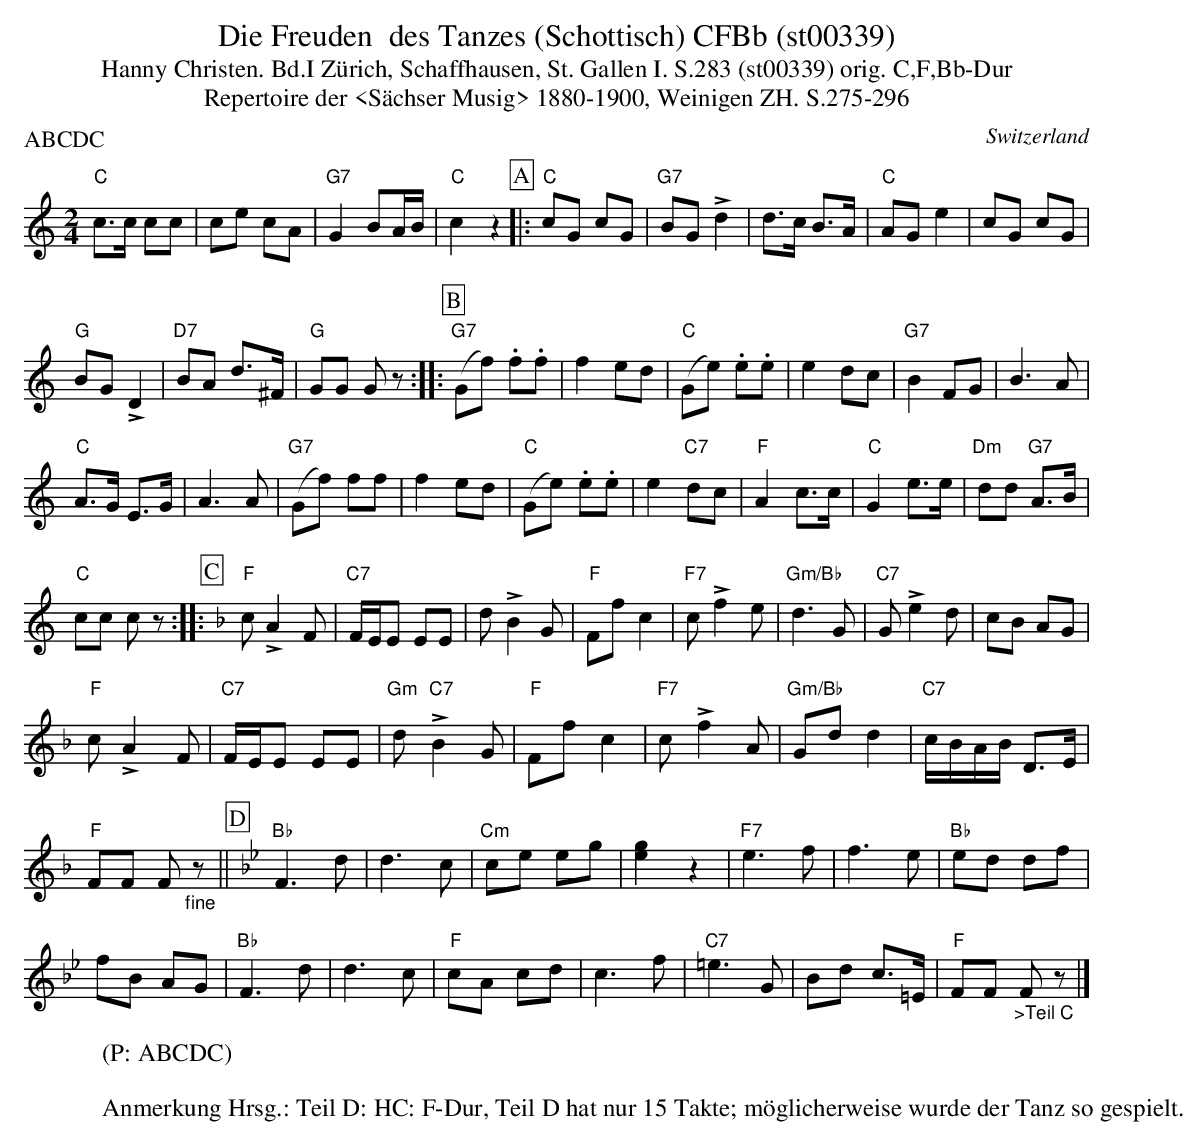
X:1
T: Die Freuden  des Tanzes (Schottisch) CFBb (st00339)
T:Hanny Christen. Bd.I Zürich, Schaffhausen, St. Gallen I. S.283 (st00339) orig. C,F,Bb-Dur
T: Repertoire der <S\"achser Musig> 1880-1900, Weinigen ZH. S.275-296
P:ABCDC
M:2/4
L:1/8
O:Switzerland
K:C major
"C"c>c cc | ce cA | "G7"G2 BA/B/ | "C"c2z2[P:A] |: "C"cG cG | "G7"BG !>!d2 | d>c B>A | "C"AG e2 | cG cG |
"G"BG !>!D2 | "D7"BA d>^F | "G"GG Gz :: [P:B] "G7"(Gf) .f.f | f2ed | "C"(Ge) .e.e | e2 dc | "G7"B2FG | B3A |
"C"A>G E>G | A3A | "G7"(Gf) ff | f2 ed | "C"(Ge) .e.e | e2"C7"dc | "F"A2 c>c | "C"G2e>e | "Dm"dd "G7"A>B |
"C"cc cz :: [P:C] [K:F] "F"c!>!A2F | "C7"F/E/E EE | d!>!B2 G | "F"Ffc2 | "F7"c!>!f2e | "Gm/Bb"d3G | "C7"G!>!e2d | cB AG |
"F"c!>!A2F | "C7"F/E/E EE | "Gm"d"C7"!>!B2G | "F"Ffc2 | "F7"c!>!f2A | "Gm/Bb"Gdd2 | "C7"c/B/A/B/ D>E |
"F"FF F"_fine"z || [P:D] [K:Bb] "Bb"F3d | d3c | "Cm"ce eg | [eg]2z2 | "F7"e3f | f3e | "Bb"ed df |
fB AG | "Bb"F3d | d3c | "F"cA cd | c3f | "C7"=e3G | Bd c>=E | "F"FF "_>Teil C"Fz |]
W:(P: ABCDC)
W:
W: Anmerkung Hrsg.: Teil D: HC: F-Dur, Teil D hat nur 15 Takte; m\"oglicherweise wurde der Tanz so gespielt.
